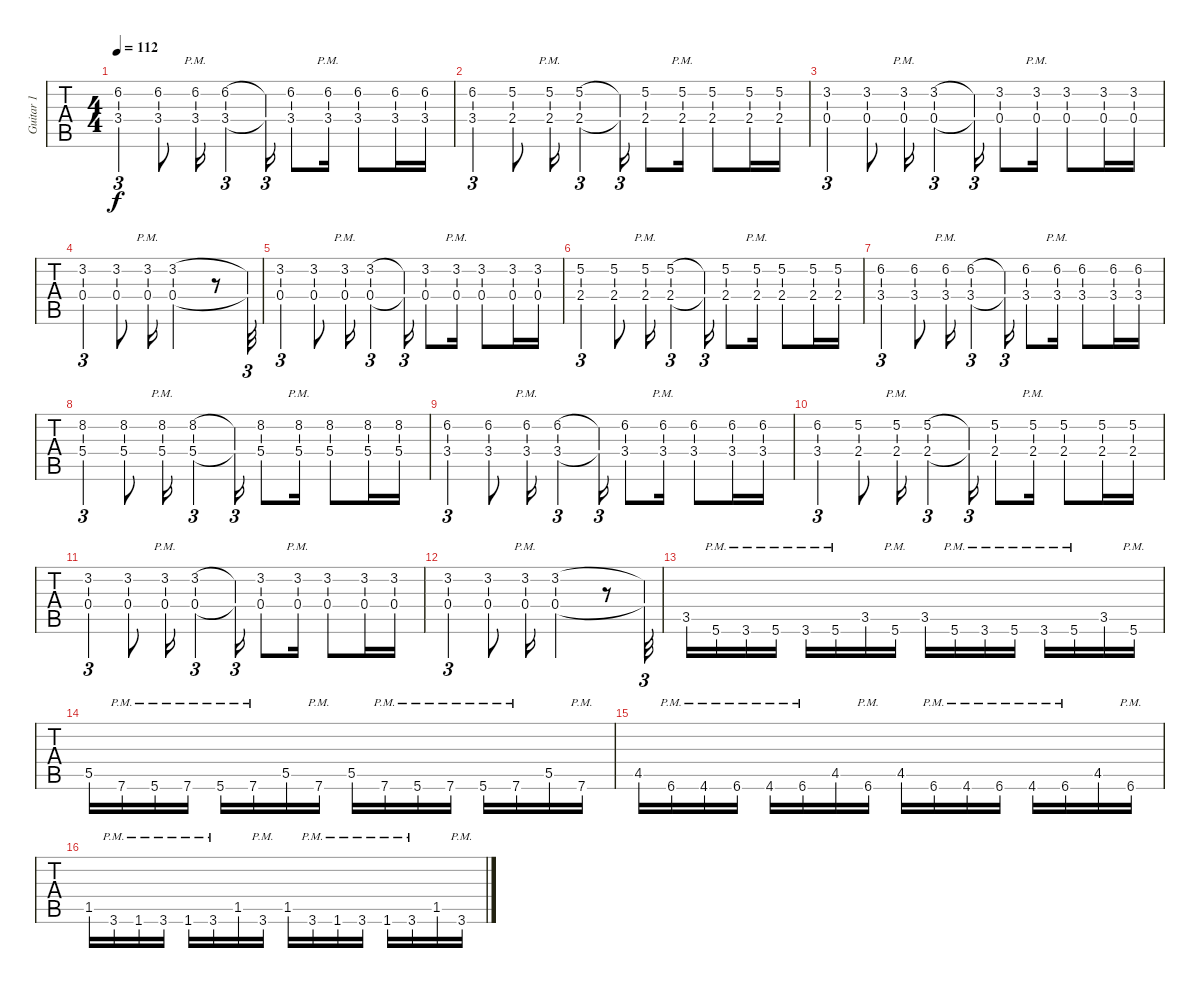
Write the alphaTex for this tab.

\track ("Guitar 1" "Guitar 1") {instrument overdrivenguitar}
\staff {tabs}
\tuning (D4 A3 F3 C3 G2 C2) {hide}
\ts (4 4)
\tempo 112
\clef g2
\ks c
(6.2 3.4).4{tu (3 2) dy f} (6.2 3.4).8 (6.2{pm} 3.4{pm}).16 (6.2 3.4).4{tu (3 2)} (6.2{t} 3.4{t}).16{tu (3 2)} (6.2 3.4).8 (6.2{pm} 3.4{pm}).16 (6.2 3.4).8 (6.2 3.4).16 (6.2 3.4).16 |
(6.2 3.4).4{tu (3 2)} (5.2 2.4).8 (5.2{pm} 2.4{pm}).16 (5.2 2.4).4{tu (3 2)} (5.2{t} 2.4{t}).16{tu (3 2)} (5.2 2.4).8 (5.2{pm} 2.4{pm}).16 (5.2 2.4).8 (5.2 2.4).16 (5.2 2.4).16 |
(3.2 0.4).4{tu (3 2)} (3.2 0.4).8 (3.2{pm} 0.4{pm}).16 (3.2 0.4).4{tu (3 2)} (3.2{t} 0.4{t}).16{tu (3 2)} (3.2 0.4).8 (3.2{pm} 0.4{pm}).16 (3.2 0.4).8 (3.2 0.4).16 (3.2 0.4).16 |
(3.2 0.4).4{tu (3 2)} (3.2 0.4).8 (3.2{pm} 0.4{pm}).16 (3.2 0.4).2 r.8 (3.2{t} 0.4{t}).32{tu (3 2)} |
(3.2 0.4).4{tu (3 2) instrument overdrivenguitar} (3.2 0.4).8 (3.2{pm} 0.4{pm}).16 (3.2 0.4).4{tu (3 2)} (3.2{t} 0.4{t}).16{tu (3 2)} (3.2 0.4).8 (3.2{pm} 0.4{pm}).16 (3.2 0.4).8 (3.2 0.4).16 (3.2 0.4).16 |
(5.2 2.4).4{tu (3 2)} (5.2 2.4).8 (5.2{pm} 2.4{pm}).16 (5.2 2.4).4{tu (3 2)} (5.2{t} 2.4{t}).16{tu (3 2)} (5.2 2.4).8 (5.2{pm} 2.4{pm}).16 (5.2 2.4).8 (5.2 2.4).16 (5.2 2.4).16 |
(6.2 3.4).4{tu (3 2)} (6.2 3.4).8 (6.2{pm} 3.4{pm}).16 (6.2 3.4).4{tu (3 2)} (6.2{t} 3.4{t}).16{tu (3 2)} (6.2 3.4).8 (6.2{pm} 3.4{pm}).16 (6.2 3.4).8 (6.2 3.4).16 (6.2 3.4).16 |
(8.2 5.4).4{tu (3 2)} (8.2 5.4).8 (8.2{pm} 5.4{pm}).16 (8.2 5.4).4{tu (3 2)} (8.2{t} 5.4{t}).16{tu (3 2)} (8.2 5.4).8 (8.2{pm} 5.4{pm}).16 (8.2 5.4).8 (8.2 5.4).16 (8.2 5.4).16 |
(6.2 3.4).4{tu (3 2)} (6.2 3.4).8 (6.2{pm} 3.4{pm}).16 (6.2 3.4).4{tu (3 2)} (6.2{t} 3.4{t}).16{tu (3 2)} (6.2 3.4).8 (6.2{pm} 3.4{pm}).16 (6.2 3.4).8 (6.2 3.4).16 (6.2 3.4).16 |
(6.2 3.4).4{tu (3 2)} (5.2 2.4).8 (5.2{pm} 2.4{pm}).16 (5.2 2.4).4{tu (3 2)} (5.2{t} 2.4{t}).16{tu (3 2)} (5.2 2.4).8 (5.2{pm} 2.4{pm}).16 (5.2 2.4).8 (5.2 2.4).16 (5.2 2.4).16 |
(3.2 0.4).4{tu (3 2)} (3.2 0.4).8 (3.2{pm} 0.4{pm}).16 (3.2 0.4).4{tu (3 2)} (3.2{t} 0.4{t}).16{tu (3 2)} (3.2 0.4).8 (3.2{pm} 0.4{pm}).16 (3.2 0.4).8 (3.2 0.4).16 (3.2 0.4).16 |
(3.2 0.4).4{tu (3 2)} (3.2 0.4).8 (3.2{pm} 0.4{pm}).16 (3.2 0.4).2 r.8 (3.2{t} 0.4{t}).32{tu (3 2)} |
3.5.16{instrument overdrivenguitar} 5.6{pm}.16 3.6{pm}.16 5.6{pm}.16 3.6{pm}.16 5.6{pm}.16 3.5.16 5.6{pm}.16 3.5.16 5.6{pm}.16 3.6{pm}.16 5.6{pm}.16 3.6{pm}.16 5.6{pm}.16 3.5.16 5.6{pm}.16 |
5.5.16 7.6{pm}.16 5.6{pm}.16 7.6{pm}.16 5.6{pm}.16 7.6{pm}.16 5.5.16 7.6{pm}.16 5.5.16 7.6{pm}.16 5.6{pm}.16 7.6{pm}.16 5.6{pm}.16 7.6{pm}.16 5.5.16 7.6{pm}.16 |
4.5.16 6.6{pm}.16 4.6{pm}.16 6.6{pm}.16 4.6{pm}.16 6.6{pm}.16 4.5.16 6.6{pm}.16 4.5.16 6.6{pm}.16 4.6{pm}.16 6.6{pm}.16 4.6{pm}.16 6.6{pm}.16 4.5.16 6.6{pm}.16 |
1.5.16 3.6{pm}.16 1.6{pm}.16 3.6{pm}.16 1.6{pm}.16 3.6{pm}.16 1.5.16 3.6{pm}.16 1.5.16 3.6{pm}.16 1.6{pm}.16 3.6{pm}.16 1.6{pm}.16 3.6{pm}.16 1.5.16 3.6{pm}.16
